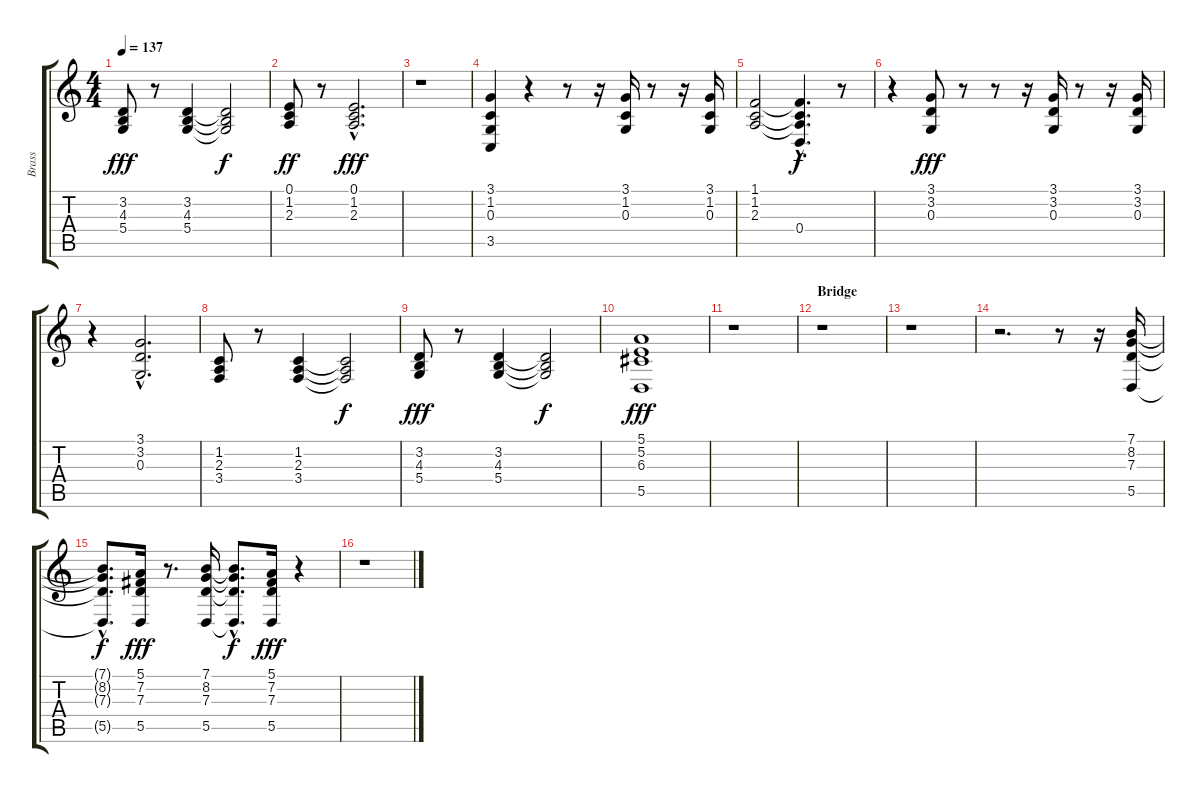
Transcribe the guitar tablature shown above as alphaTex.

\track ("Brass" "Brass") {instrument brasssection}
\staff {score tabs}
\tuning (E4 B3 G3 D3 A2 E2) {hide}
\ts (4 4)
\tempo 137
\clef g2
\ks c
(3.2 4.3 5.4).8{dy fff} r.8 (3.2 4.3 5.4).4 (3.2{t} 4.3{t} 5.4{t}).2{dy f} |
(0.1 1.2 2.3).8{dy ff} r.8 (0.1 1.2{hac} 2.3).2{d dy fff} |
r.1 |
(3.1 1.2 0.3 3.5).4 r.4 r.8 r.16 (3.1 1.2 0.3).16 r.8 r.16 (3.1 1.2 0.3).16 |
(1.1 1.2 2.3).2 (1.1{hac t} 1.2{hac t} 2.3{hac t} 0.4{hac}).4{d dy f} r.8 |
r.4 (3.1 3.2 0.3).8{dy fff} r.8 r.8 r.16 (3.1 3.2 0.3).16 r.8 r.16 (3.1 3.2 0.3).16 |
r.4 (3.1{hac} 3.2{hac} 0.3{hac}).2{d} |
(1.2 2.3 3.4).8 r.8 (1.2 2.3 3.4).4 (1.2{t} 2.3{t} 3.4{t}).2{dy f} |
(3.2 4.3 5.4).8{dy fff} r.8 (3.2 4.3 5.4).4 (3.2{t} 4.3{t} 5.4{t}).2{dy f} |
(5.1 5.2 6.3 5.5).1{dy fff} |
r.1 |
\section ("" "Bridge")
r.1 |
r.1 |
r.2{d} r.8 r.16 (7.1 8.2 7.3 5.5).16{volume 14} |
(7.1{hac t} 8.2{hac t} 7.3{hac t} 5.5{hac t}).8{d dy f} (5.1 7.2 7.3 5.5).16{dy fff} r.8{d} (7.1 8.2 7.3 5.5).16 (7.1{hac t} 8.2{hac t} 7.3{hac t} 5.5{hac t}).8{d dy f} (5.1 7.2 7.3 5.5).16{dy fff} r.4 |
r.1
